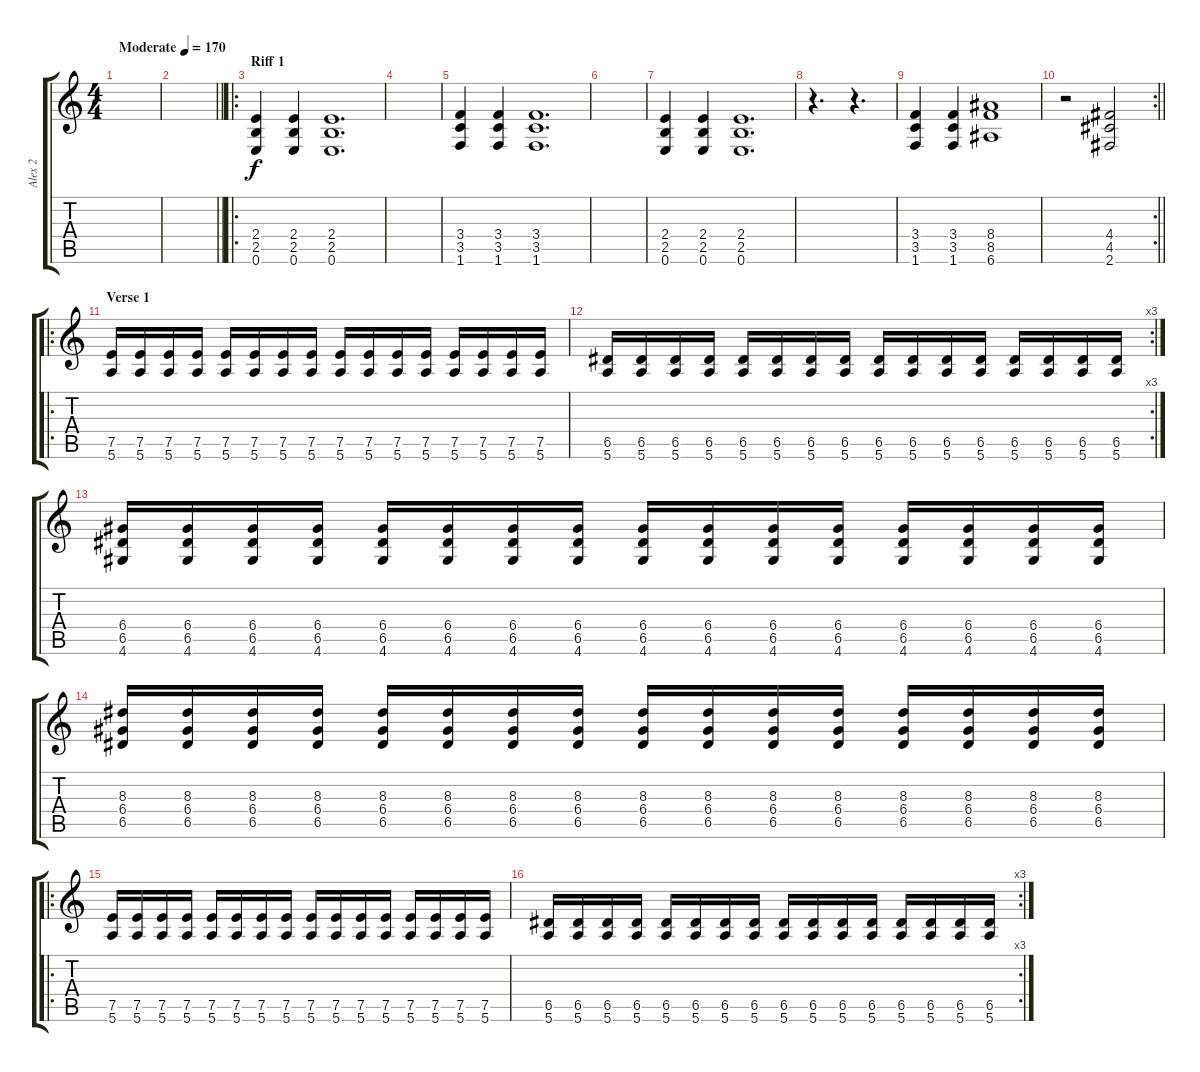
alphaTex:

\track ("Alex 2" "Alex 2") {instrument overdrivenguitar}
\staff {score tabs}
\tuning (E4 B3 G3 D3 A2 E2) {hide}
\ts (4 4)
\tempo (170 "Moderate")
\clef g2
\ks c
|
\barLineRight lightlight
|
\ro
\section ("" "Riff 1")
(2.4 2.5 0.6).4 (2.4 2.5 0.6).4 (2.4 2.5 0.6).1{d} |
|
(3.4 3.5 1.6).4 (3.4 3.5 1.6).4 (3.4 3.5 1.6).1{d} |
|
(2.4 2.5 0.6).4 (2.4 2.5 0.6).4 (2.4 2.5 0.6).1{d} |
r.4{d} r.4{d} |
(3.4 3.5 1.6).4 (3.4 3.5 1.6).4 (8.4 8.5 6.6).1 |
\rc 2
\barLineRight lightlight
r.2 (4.4 4.5 2.6).2 |
\ro
\section ("" "Verse 1")
(7.5 5.6).16 (7.5 5.6).16 (7.5 5.6).16 (7.5 5.6).16 (7.5 5.6).16 (7.5 5.6).16 (7.5 5.6).16 (7.5 5.6).16 (7.5 5.6).16 (7.5 5.6).16 (7.5 5.6).16 (7.5 5.6).16 (7.5 5.6).16 (7.5 5.6).16 (7.5 5.6).16 (7.5 5.6).16 |
\rc 3
(6.5 5.6).16 (6.5 5.6).16 (6.5 5.6).16 (6.5 5.6).16 (6.5 5.6).16 (6.5 5.6).16 (6.5 5.6).16 (6.5 5.6).16 (6.5 5.6).16 (6.5 5.6).16 (6.5 5.6).16 (6.5 5.6).16 (6.5 5.6).16 (6.5 5.6).16 (6.5 5.6).16 (6.5 5.6).16 |
(6.4 6.5 4.6).16 (6.4 6.5 4.6).16 (6.4 6.5 4.6).16 (6.4 6.5 4.6).16 (6.4 6.5 4.6).16 (6.4 6.5 4.6).16 (6.4 6.5 4.6).16 (6.4 6.5 4.6).16 (6.4 6.5 4.6).16 (6.4 6.5 4.6).16 (6.4 6.5 4.6).16 (6.4 6.5 4.6).16 (6.4 6.5 4.6).16 (6.4 6.5 4.6).16 (6.4 6.5 4.6).16 (6.4 6.5 4.6).16 |
(8.3 6.4 6.5).16 (8.3 6.4 6.5).16 (8.3 6.4 6.5).16 (8.3 6.4 6.5).16 (8.3 6.4 6.5).16 (8.3 6.4 6.5).16 (8.3 6.4 6.5).16 (8.3 6.4 6.5).16 (8.3 6.4 6.5).16 (8.3 6.4 6.5).16 (8.3 6.4 6.5).16 (8.3 6.4 6.5).16 (8.3 6.4 6.5).16 (8.3 6.4 6.5).16 (8.3 6.4 6.5).16 (8.3 6.4 6.5).16 |
\ro
(7.5 5.6).16 (7.5 5.6).16 (7.5 5.6).16 (7.5 5.6).16 (7.5 5.6).16 (7.5 5.6).16 (7.5 5.6).16 (7.5 5.6).16 (7.5 5.6).16 (7.5 5.6).16 (7.5 5.6).16 (7.5 5.6).16 (7.5 5.6).16 (7.5 5.6).16 (7.5 5.6).16 (7.5 5.6).16 |
\rc 3
(6.5 5.6).16 (6.5 5.6).16 (6.5 5.6).16 (6.5 5.6).16 (6.5 5.6).16 (6.5 5.6).16 (6.5 5.6).16 (6.5 5.6).16 (6.5 5.6).16 (6.5 5.6).16 (6.5 5.6).16 (6.5 5.6).16 (6.5 5.6).16 (6.5 5.6).16 (6.5 5.6).16 (6.5 5.6).16
